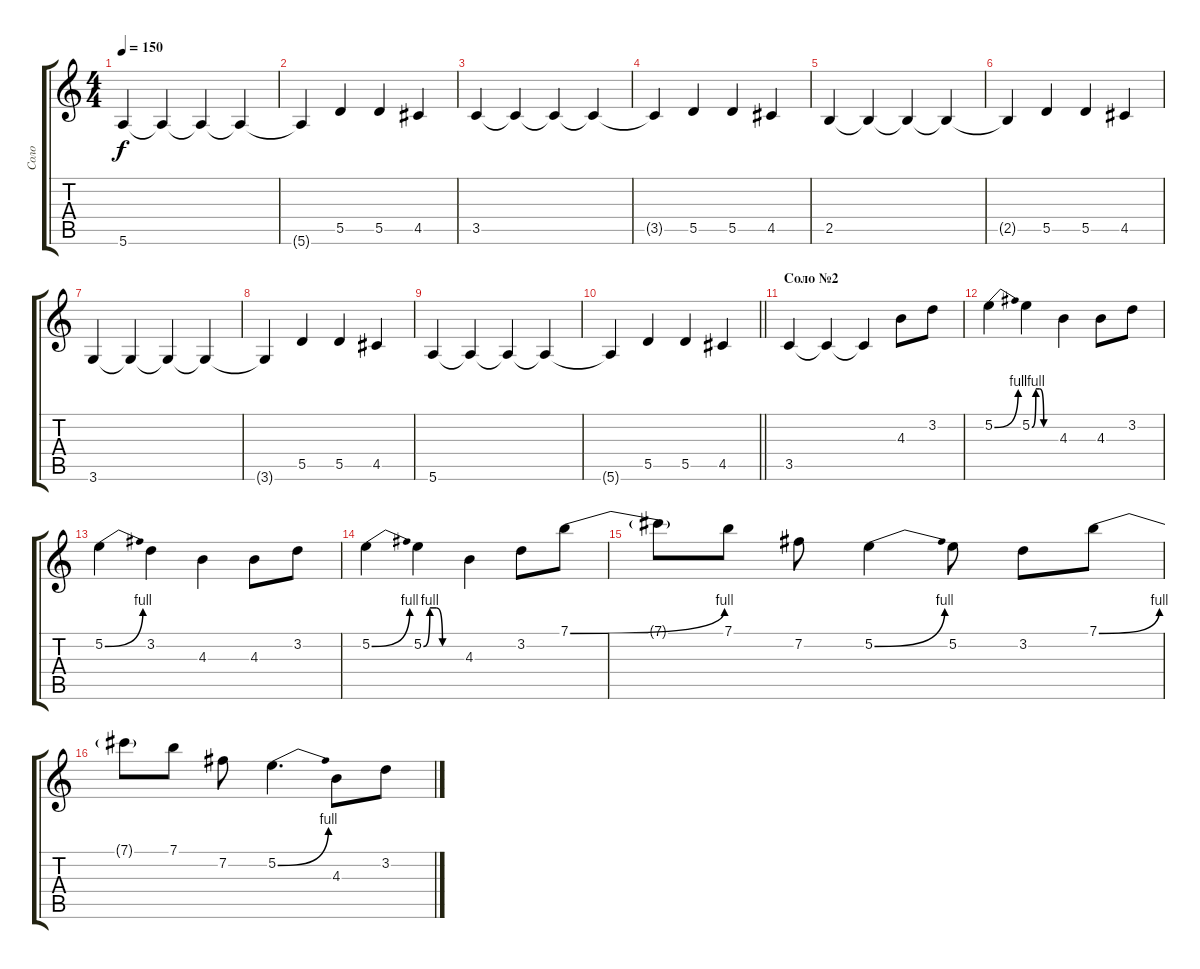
\track ("Соло" "Соло") {instrument distortionguitar}
\staff {score tabs}
\tuning (E4 B3 G3 D3 A2 E2) {hide}
\ts (4 4)
\tempo 150
\clef g2
\ks c
5.6.4{dy f} 5.6{t}.4 5.6{t}.4 5.6{t}.4 |
5.6{t}.4 5.5.4 5.5.4 4.5.4 |
3.5.4 3.5{t}.4 3.5{t}.4 3.5{t}.4 |
3.5{t}.4 5.5.4 5.5.4 4.5.4 |
2.5.4 2.5{t}.4 2.5{t}.4 2.5{t}.4 |
2.5{t}.4 5.5.4 5.5.4 4.5.4 |
3.6.4 3.6{t}.4 3.6{t}.4 3.6{t}.4 |
3.6{t}.4 5.5.4 5.5.4 4.5.4 |
5.6.4 5.6{t}.4 5.6{t}.4 5.6{t}.4 |
\barLineRight lightlight
5.6{t}.4 5.5.4 5.5.4 4.5.4 |
\section ("" "Соло №2")
3.5.4 3.5{t}.4 3.5{t}.4 4.3.8{volume 16} 3.2.8 |
5.2{be (bend 0 0 60 4)}.4 5.2{be (custom 0 0 10 4 20 4 30 0 60 0)}.4 4.3.4 4.3.8 3.2.8 |
5.2{be (bend 0 0 60 4)}.4 3.2.4 4.3.4 4.3.8 3.2.8 |
5.2{be (bend 0 0 60 4)}.4 5.2{be (custom 0 0 10 4 20 4 30 0 60 0)}.4 4.3.4 3.2.8 7.1{be (bend 0 0 60 4)}.8 |
7.1{t}.8 7.1.8 7.2.8 5.2{be (bend 0 0 60 4)}.4 5.2.8 3.2.8 7.1{be (bend 0 0 60 4)}.8 |
7.1{t}.8 7.1.8 7.2.8 5.2{be (bend 0 0 60 4)}.4{d} 4.3.8 3.2.8
